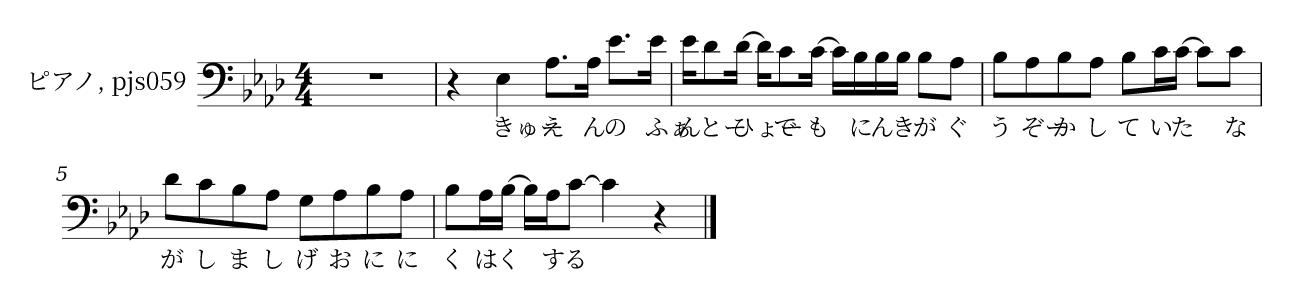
**kern	**text
*part1	*part1
*staff1	*staff1
*I"ピアノ, pjs059	*
*clefF4	*
*k[b-e-a-d-]	*
*M4/4	*
*MM120	*
=1	=1
1r	.
=2	=2
4r	.
!	!LO:LY:b
4E-\	きゅー
!	!LO:LY:b
8.A-\L	え
!	!LO:LY:b
16A-\Jk	ん
!	!LO:LY:b
8.e-\L	の
!	!LO:LY:b
16e-\Jk	ふぁ
=3	=3
!	!LO:LY:b
16e-\KL	ん
!	!LO:LY:b
8d-\	とー
!	!LO:LY:b
[16d-\Jk	ひょー
16d-\KL]	.
!	!LO:LY:b
8c\	で
!	!LO:LY:b
[16c\Jk	も
16c\LL]	.
!	!LO:LY:b
16B-\	に
!	!LO:LY:b
16B-\	ん
!	!LO:LY:b
16B-\JJ	き
!	!LO:LY:b
8B-\L	が
!	!LO:LY:b
8A-\J	ぐ
=4	=4
!	!LO:LY:b
8B-\L	う
!	!LO:LY:b
8A-\	ぞー
!	!LO:LY:b
8B-\	か
!	!LO:LY:b
8A-\J	し
!	!LO:LY:b
8B-\L	て
!	!LO:LY:b
16c\L	い
!	!LO:LY:b
[16c\JJ	た
8c\L]	.
!	!LO:LY:b
8c\J	な
!!LO:LB:g=z
=5	=5
!	!LO:LY:b
8d-\L	が
!	!LO:LY:b
8c\	し
!	!LO:LY:b
8B-\	ま
!	!LO:LY:b
8A-\J	し
!	!LO:LY:b
8G\L	げ
!	!LO:LY:b
8A-\	お
!	!LO:LY:b
8B-\	に
!	!LO:LY:b
8A-\J	に
=6	=6
!	!LO:LY:b
8B-\L	く
!	!LO:LY:b
16A-\L	は
!	!LO:LY:b
[16B-\JJ	く
16B-\LL]	.
!	!LO:LY:b
16A-\J	す
!	!LO:LY:b
[8c\J	る
4c\]	.
4r	.
==	==
*-	*-
